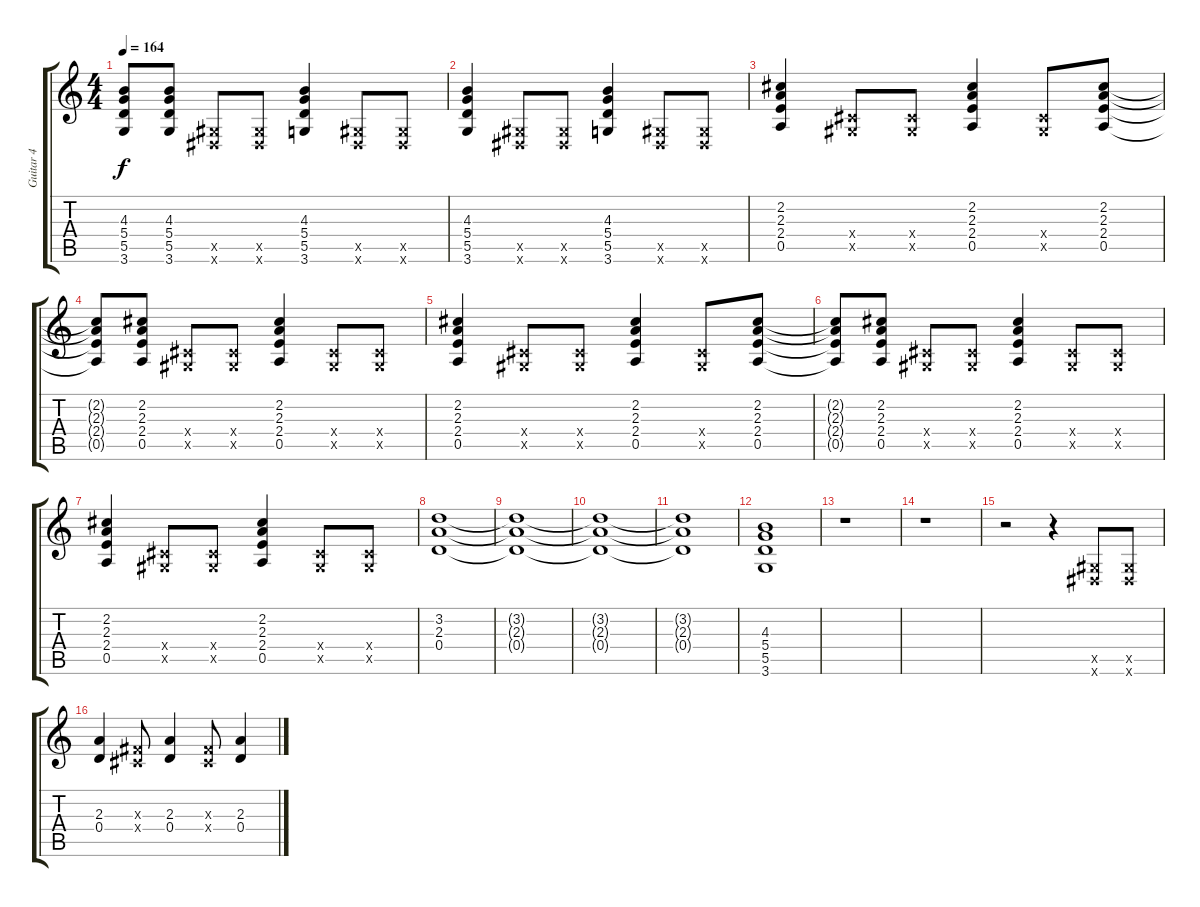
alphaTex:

\track ("Guitar 4" "Guitar 4") {instrument distortionguitar}
\staff {score tabs}
\tuning (E4 B3 G3 D3 A2 E2) {hide}
\ts (4 4)
\tempo 164
\clef g2
\ks c
(4.3{t} 5.4{t} 5.5{t} 3.6{t}).8{dy f} (4.3 5.4 5.5 3.6).8 (-1.5{x} -1.6{x}).8 (-1.5{x} -1.6{x}).8 (4.3 5.4 5.5 3.6).4 (-1.5{x} -1.6{x}).8 (-1.5{x} -1.6{x}).8 |
(4.3 5.4 5.5 3.6).4 (-1.5{x} -1.6{x}).8 (-1.5{x} -1.6{x}).8 (4.3 5.4 5.5 3.6).4 (-1.5{x} -1.6{x}).8 (-1.5{x} -1.6{x}).8 |
(2.2 2.3 2.4 0.5).4 (-1.4{x} -1.5{x}).8 (-1.4{x} -1.5{x}).8 (2.2 2.3 2.4 0.5).4 (-1.4{x} -1.5{x}).8 (2.2 2.3 2.4 0.5).8 |
(2.2{t} 2.3{t} 2.4{t} 0.5{t}).8 (2.2 2.3 2.4 0.5).8 (-1.4{x} -1.5{x}).8 (-1.4{x} -1.5{x}).8 (2.2 2.3 2.4 0.5).4 (-1.4{x} -1.5{x}).8 (-1.4{x} -1.5{x}).8 |
(2.2 2.3 2.4 0.5).4 (-1.4{x} -1.5{x}).8 (-1.4{x} -1.5{x}).8 (2.2 2.3 2.4 0.5).4 (-1.4{x} -1.5{x}).8 (2.2 2.3 2.4 0.5).8 |
(2.2{t} 2.3{t} 2.4{t} 0.5{t}).8 (2.2 2.3 2.4 0.5).8 (-1.4{x} -1.5{x}).8 (-1.4{x} -1.5{x}).8 (2.2 2.3 2.4 0.5).4 (-1.4{x} -1.5{x}).8 (-1.4{x} -1.5{x}).8 |
(2.2 2.3 2.4 0.5).4 (-1.4{x} -1.5{x}).8 (-1.4{x} -1.5{x}).8 (2.2 2.3 2.4 0.5).4 (-1.4{x} -1.5{x}).8 (-1.4{x} -1.5{x}).8 |
(3.2 2.3 0.4).1 |
(3.2{t} 2.3{t} 0.4{t}).1 |
(3.2{t} 2.3{t} 0.4{t}).1 |
(3.2{t} 2.3{t} 0.4{t}).1 |
(4.3 5.4 5.5 3.6).1 |
r.1 |
r.1 |
r.2 r.4 (-1.5{x} -1.6{x}).8 (-1.5{x} -1.6{x}).8 |
(2.3 0.4).4 (-1.3{x} -1.4{x}).8 (2.3 0.4).4 (-1.3{x} -1.4{x}).8 (2.3 0.4).4
